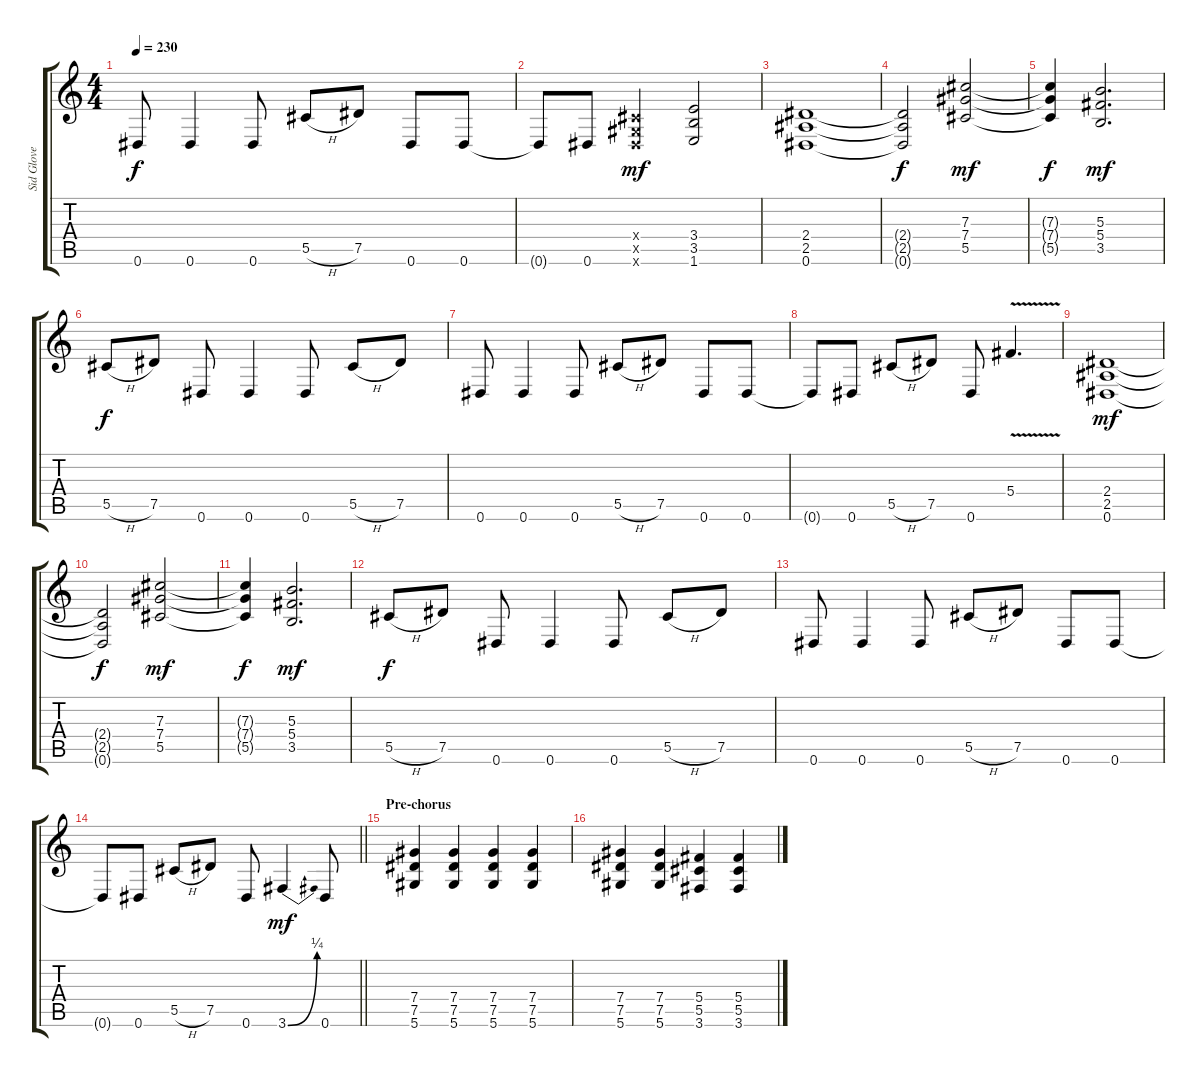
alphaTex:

\track ("Sid Glove" "Sid Glove") {instrument distortionguitar}
\staff {score tabs}
\tuning (Eb4 Bb3 Gb3 Db3 Ab2 Eb2) {hide}
\ts (4 4)
\tempo 230
\clef g2
\ks c
0.6.8{dy f} 0.6.4 0.6.8 5.5{h}.8 7.5.8 0.6.8 0.6.8 |
0.6{t}.8 0.6.8 (0.4{x} 0.5{x} 0.6{x}).4{dy mf} (3.4 3.5 1.6).2 |
(2.4 2.5 0.6).1 |
(2.4{t} 2.5{t} 0.6{t}).2{dy f} (7.3 7.4 5.5).2{dy mf} |
(7.3{t} 7.4{t} 5.5{t}).4{dy f} (5.3 5.4 3.5).2{d dy mf} |
5.5{h}.8{dy f} 7.5.8 0.6.8 0.6.4 0.6.8 5.5{h}.8 7.5.8 |
0.6.8 0.6.4 0.6.8 5.5{h}.8 7.5.8 0.6.8 0.6.8 |
0.6{t}.8 0.6.8 5.5{h}.8 7.5.8 0.6.8 5.4{v}.4{d} |
(2.4 2.5 0.6).1{dy mf} |
(2.4{t} 2.5{t} 0.6{t}).2{dy f} (7.3 7.4 5.5).2{dy mf} |
(7.3{t} 7.4{t} 5.5{t}).4{dy f} (5.3 5.4 3.5).2{d dy mf} |
5.5{h}.8{dy f} 7.5.8 0.6.8 0.6.4 0.6.8 5.5{h}.8 7.5.8 |
0.6.8 0.6.4 0.6.8 5.5{h}.8 7.5.8 0.6.8 0.6.8 |
\barLineRight lightlight
0.6{t}.8 0.6.8 5.5{h}.8 7.5.8 0.6.8 3.6{be (bend 0 0 60 1)}.4{dy mf} 0.6.8 |
\section ("" "Pre-chorus")
(7.4 7.5 5.6).4 (7.4 7.5 5.6).4 (7.4 7.5 5.6).4 (7.4 7.5 5.6).4 |
(7.4 7.5 5.6).4 (7.4 7.5 5.6).4 (5.4 5.5 3.6).4 (5.4 5.5 3.6).4
